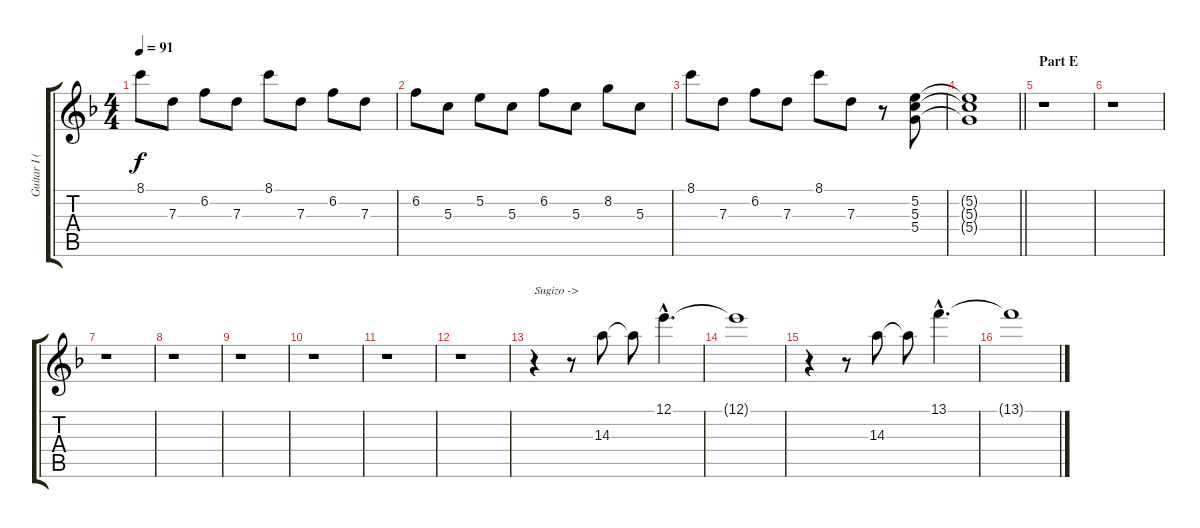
\track ("Guitar I (Sugizo & Inoran)" "Guitar I (") {instrument distortionguitar}
\staff {score tabs}
\tuning (E4 B3 G3 D3 A2 E2) {hide}
\ts (4 4)
\tempo 91
\clef g2
\ks f
8.1.8{dy f} 7.3.8 6.2.8 7.3.8 8.1.8 7.3.8 6.2.8 7.3.8 |
6.2.8 5.3.8 5.2.8 5.3.8 6.2.8 5.3.8 8.2.8 5.3.8 |
8.1.8 7.3.8 6.2.8 7.3.8 8.1.8 7.3.8 r.8 (5.2 5.3 5.4).8 |
\barLineRight lightlight
(5.2{t} 5.3{t} 5.4{t}).1 |
\section ("" "Part E")
r.1 |
r.1 |
r.1 |
r.1 |
r.1 |
r.1 |
r.1 |
r.1 |
r.4{txt "Sugizo ->" instrument distortionguitar} r.8 14.3.8 14.3{t}.8 12.1{hac}.4{d} |
12.1{t}.1 |
r.4 r.8 14.3.8 14.3{t}.8 13.1{hac}.4{d} |
13.1{t}.1
